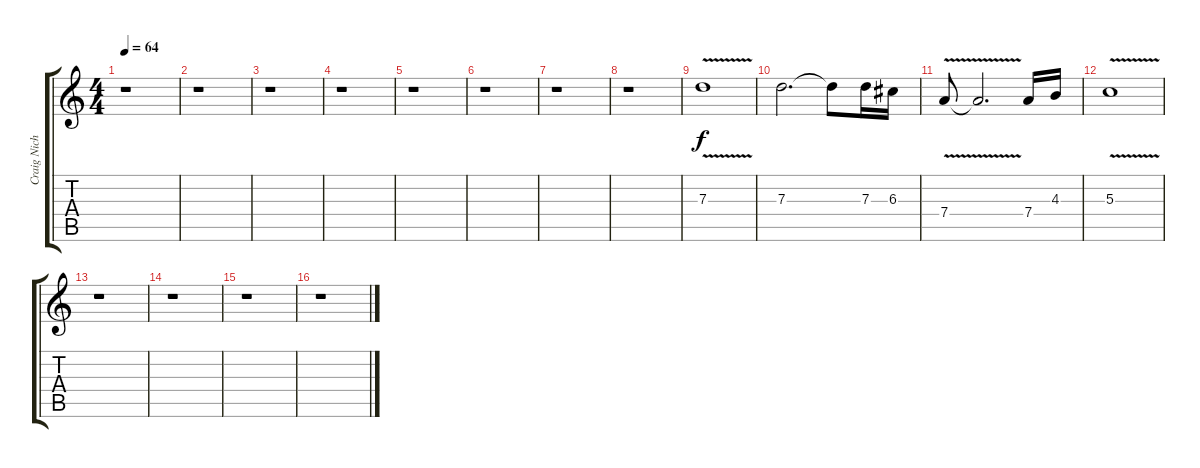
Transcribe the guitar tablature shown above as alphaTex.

\track ("Craig Nicholls Clean" "Craig Nich") {instrument electricguitarclean}
\staff {score tabs}
\tuning (E4 B3 G3 D3 A2 E2) {hide}
\ts (4 4)
\tempo 64
\clef g2
\ks c
r.1{dy f} |
r.1 |
r.1 |
r.1 |
r.1 |
r.1 |
r.1 |
r.1 |
7.3{v}.1 |
7.3.2{d} 7.3{t}.8 7.3.16 6.3.16 |
7.4{v}.8 7.4{t}.2{d} 7.4.16 4.3.16 |
5.3{v}.1 |
r.1 |
r.1 |
r.1 |
r.1
